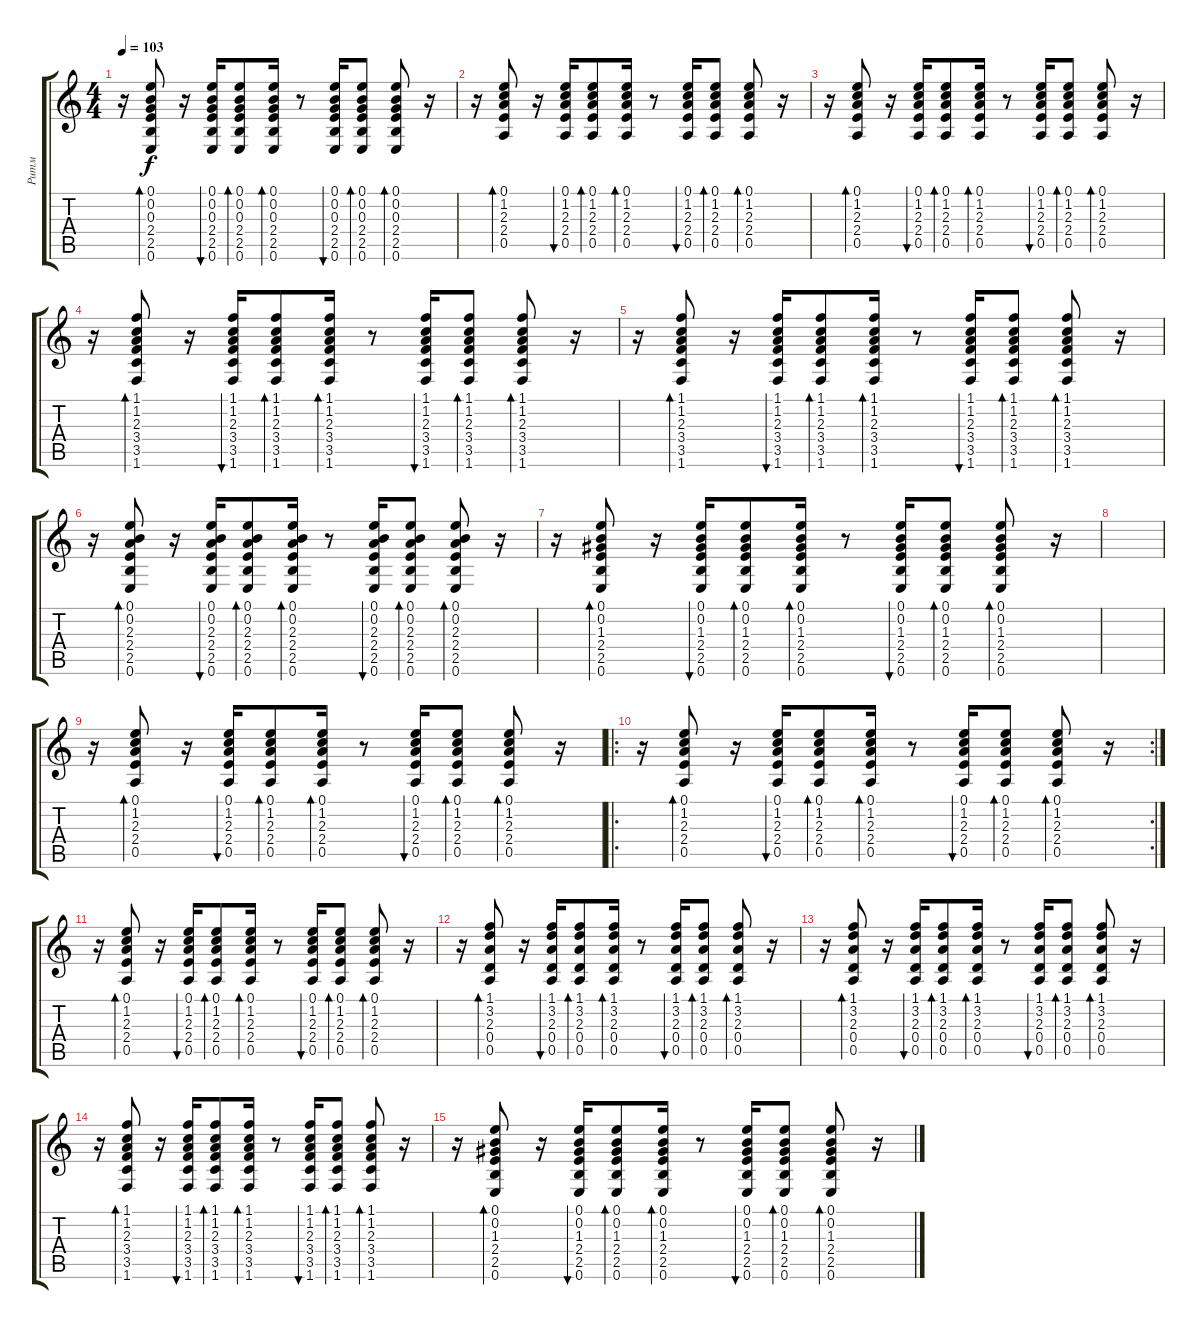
\track ("Ритм" "Ритм") {instrument acousticguitarsteel}
\staff {score tabs}
\tuning (E4 B3 G3 D3 A2 E2) {hide}
\ts (4 4)
\tempo 103
\clef g2
\ks c
r.16{dy f} (0.1 0.2 0.3 2.4 2.5 0.6).8{bd 60} r.16 (0.1 0.2 0.3 2.4 2.5 0.6).16{bu 60} (0.1 0.2 0.3 2.4 2.5 0.6).8{bd 60} (0.1 0.2 0.3 2.4 2.5 0.6).16{bd 60} r.8 (0.1 0.2 0.3 2.4 2.5 0.6).16{bu 60} (0.1 0.2 0.3 2.4 2.5 0.6).8{bd 60} (0.1 0.2 0.3 2.4 2.5 0.6).8{bd 60} r.16 |
r.16 (0.1 1.2 2.3 2.4 0.5).8{bd 60} r.16 (0.1 1.2 2.3 2.4 0.5).16{bu 60} (0.1 1.2 2.3 2.4 0.5).8{bd 60} (0.1 1.2 2.3 2.4 0.5).16{bd 60} r.8 (0.1 1.2 2.3 2.4 0.5).16{bu 60} (0.1 1.2 2.3 2.4 0.5).8{bd 60} (0.1 1.2 2.3 2.4 0.5).8{bd 60} r.16 |
r.16 (0.1 1.2 2.3 2.4 0.5).8{bd 60} r.16 (0.1 1.2 2.3 2.4 0.5).16{bu 60} (0.1 1.2 2.3 2.4 0.5).8{bd 60} (0.1 1.2 2.3 2.4 0.5).16{bd 60} r.8 (0.1 1.2 2.3 2.4 0.5).16{bu 60} (0.1 1.2 2.3 2.4 0.5).8{bd 60} (0.1 1.2 2.3 2.4 0.5).8{bd 60} r.16 |
r.16 (1.1 1.2 2.3 3.4 3.5 1.6).8{bd 60} r.16 (1.1 1.2 2.3 3.4 3.5 1.6).16{bu 60} (1.1 1.2 2.3 3.4 3.5 1.6).8{bd 60} (1.1 1.2 2.3 3.4 3.5 1.6).16{bd 60} r.8 (1.1 1.2 2.3 3.4 3.5 1.6).16{bu 60} (1.1 1.2 2.3 3.4 3.5 1.6).8{bd 60} (1.1 1.2 2.3 3.4 3.5 1.6).8{bd 60} r.16 |
r.16 (1.1 1.2 2.3 3.4 3.5 1.6).8{bd 60} r.16 (1.1 1.2 2.3 3.4 3.5 1.6).16{bu 60} (1.1 1.2 2.3 3.4 3.5 1.6).8{bd 60} (1.1 1.2 2.3 3.4 3.5 1.6).16{bd 60} r.8 (1.1 1.2 2.3 3.4 3.5 1.6).16{bu 60} (1.1 1.2 2.3 3.4 3.5 1.6).8{bd 60} (1.1 1.2 2.3 3.4 3.5 1.6).8{bd 60} r.16 |
r.16 (0.1 0.2 2.3 2.4 2.5 0.6).8{bd 60} r.16 (0.1 0.2 2.3 2.4 2.5 0.6).16{bu 60} (0.1 0.2 2.3 2.4 2.5 0.6).8{bd 60} (0.1 0.2 2.3 2.4 2.5 0.6).16{bd 60} r.8 (0.1 0.2 2.3 2.4 2.5 0.6).16{bu 60} (0.1 0.2 2.3 2.4 2.5 0.6).8{bd 60} (0.1 0.2 2.3 2.4 2.5 0.6).8{bd 60} r.16 |
r.16 (0.1 0.2 1.3 2.4 2.5 0.6).8{bd 60} r.16 (0.1 0.2 1.3 2.4 2.5 0.6).16{bu 60} (0.1 0.2 1.3 2.4 2.5 0.6).8{bd 60} (0.1 0.2 1.3 2.4 2.5 0.6).16{bd 60} r.8 (0.1 0.2 1.3 2.4 2.5 0.6).16{bu 60} (0.1 0.2 1.3 2.4 2.5 0.6).8{bd 60} (0.1 0.2 1.3 2.4 2.5 0.6).8{bd 60} r.16 |
|
r.16 (0.1 1.2 2.3 2.4 0.5).8{bd 60} r.16 (0.1 1.2 2.3 2.4 0.5).16{bu 60} (0.1 1.2 2.3 2.4 0.5).8{bd 60} (0.1 1.2 2.3 2.4 0.5).16{bd 60} r.8 (0.1 1.2 2.3 2.4 0.5).16{bu 60} (0.1 1.2 2.3 2.4 0.5).8{bd 60} (0.1 1.2 2.3 2.4 0.5).8{bd 60} r.16 |
\ro
\rc 2
r.16 (0.1 1.2 2.3 2.4 0.5).8{bd 60} r.16 (0.1 1.2 2.3 2.4 0.5).16{bu 60} (0.1 1.2 2.3 2.4 0.5).8{bd 60} (0.1 1.2 2.3 2.4 0.5).16{bd 60} r.8 (0.1 1.2 2.3 2.4 0.5).16{bu 60} (0.1 1.2 2.3 2.4 0.5).8{bd 60} (0.1 1.2 2.3 2.4 0.5).8{bd 60} r.16 |
r.16 (0.1 1.2 2.3 2.4 0.5).8{bd 60} r.16 (0.1 1.2 2.3 2.4 0.5).16{bu 60} (0.1 1.2 2.3 2.4 0.5).8{bd 60} (0.1 1.2 2.3 2.4 0.5).16{bd 60} r.8 (0.1 1.2 2.3 2.4 0.5).16{bu 60} (0.1 1.2 2.3 2.4 0.5).8{bd 60} (0.1 1.2 2.3 2.4 0.5).8{bd 60} r.16 |
r.16 (1.1 3.2 2.3 0.4 0.5).8{bd 60} r.16 (1.1 3.2 2.3 0.4 0.5).16{bu 60} (1.1 3.2 2.3 0.4 0.5).8{bd 60} (1.1 3.2 2.3 0.4 0.5).16{bd 60} r.8 (1.1 3.2 2.3 0.4 0.5).16{bu 60} (1.1 3.2 2.3 0.4 0.5).8{bd 60} (1.1 3.2 2.3 0.4 0.5).8{bd 60} r.16 |
r.16 (1.1 3.2 2.3 0.4 0.5).8{bd 60} r.16 (1.1 3.2 2.3 0.4 0.5).16{bu 60} (1.1 3.2 2.3 0.4 0.5).8{bd 60} (1.1 3.2 2.3 0.4 0.5).16{bd 60} r.8 (1.1 3.2 2.3 0.4 0.5).16{bu 60} (1.1 3.2 2.3 0.4 0.5).8{bd 60} (1.1 3.2 2.3 0.4 0.5).8{bd 60} r.16 |
r.16 (1.1 1.2 2.3 3.4 3.5 1.6).8{bd 60} r.16 (1.1 1.2 2.3 3.4 3.5 1.6).16{bu 60} (1.1 1.2 2.3 3.4 3.5 1.6).8{bd 60} (1.1 1.2 2.3 3.4 3.5 1.6).16{bd 60} r.8 (1.1 1.2 2.3 3.4 3.5 1.6).16{bu 60} (1.1 1.2 2.3 3.4 3.5 1.6).8{bd 60} (1.1 1.2 2.3 3.4 3.5 1.6).8{bd 60} r.16 |
r.16 (0.1 0.2 1.3 2.4 2.5 0.6).8{bd 60} r.16 (0.1 0.2 1.3 2.4 2.5 0.6).16{bu 60} (0.1 0.2 1.3 2.4 2.5 0.6).8{bd 60} (0.1 0.2 1.3 2.4 2.5 0.6).16{bd 60} r.8 (0.1 0.2 1.3 2.4 2.5 0.6).16{bu 60} (0.1 0.2 1.3 2.4 2.5 0.6).8{bd 60} (0.1 0.2 1.3 2.4 2.5 0.6).8{bd 60} r.16
